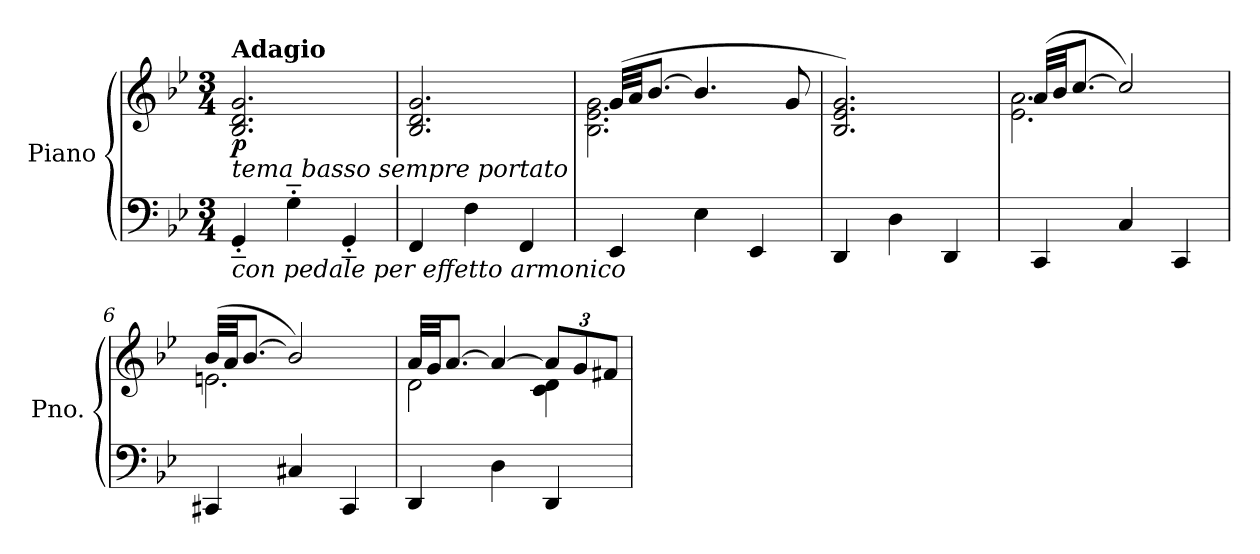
**kern	**kern	**dynam
*part1	*part1	*part1
*staff2	*staff1	*staff1/2
*I"Piano	*	*
*I'Pno.	*	*
*clefF4	*clefG2	*
*k[b-e-]	*k[b-e-]	*
*M3/4	*M3/4	*
=1	=1	=1
!	!LO:TX:a:B:t=Adagio	!
!LO:TX:a:i:t=tema basso sempre portato	!	!
!LO:TX:b:i:t=con pedale per effetto armonico	!	!
!	!	!LO:DY:b
4GG'~/	2.B-/ 2.d/ 2.g/	p
4G'~\	.	.
4GG'~/	.	.
=2	=2	=2
4FF/	2.B-/ 2.d/ 2.g/	.
4F\	.	.
4FF/	.	.
=3	=3	=3
*	*^	*
4EE-/	(>32g/LLL	2.B-\ 2.e-\ 2.g\	.
.	32a/JJ	.	.
.	[8.b-/J	.	.
4E-\	4.b-/]	.	.
4EE-/	.	.	.
.	8g/	.	.
*	*v	*v	*
=4	=4	=4
4DD/	2.B-/ 2.e-/ 2.g/)	.
4D\	.	.
4DD/	.	.
=5	=5	=5
*	*^	*
4CC/	(>32a/LLL	2.e-\ 2.a\	.
.	32b-/JJ	.	.
.	[8.cc/J	.	.
4C/	2cc/])	.	.
4CC/	.	.	.
=6	=6	=6	=6
4CC#X/	(>32b-/LLL	2.en\	.
.	32a/JJ	.	.
.	[8.b-/J	.	.
4C#X/	2b-/])	.	.
4CC#/	.	.	.
=7	=7	=7	=7
4DD/	32a/LLL	2d\	.
.	32g/JJ	.	.
.	[8.a/J	.	.
4D\	4a/_	.	.
*	*Xbrackettup	*	*
4DD/	12a/L]	4c\ 4d\	.
.	12g/	.	.
.	12f#X/J	.	.
*	*v	*v	*
=	=	=
*-	*-	*-
